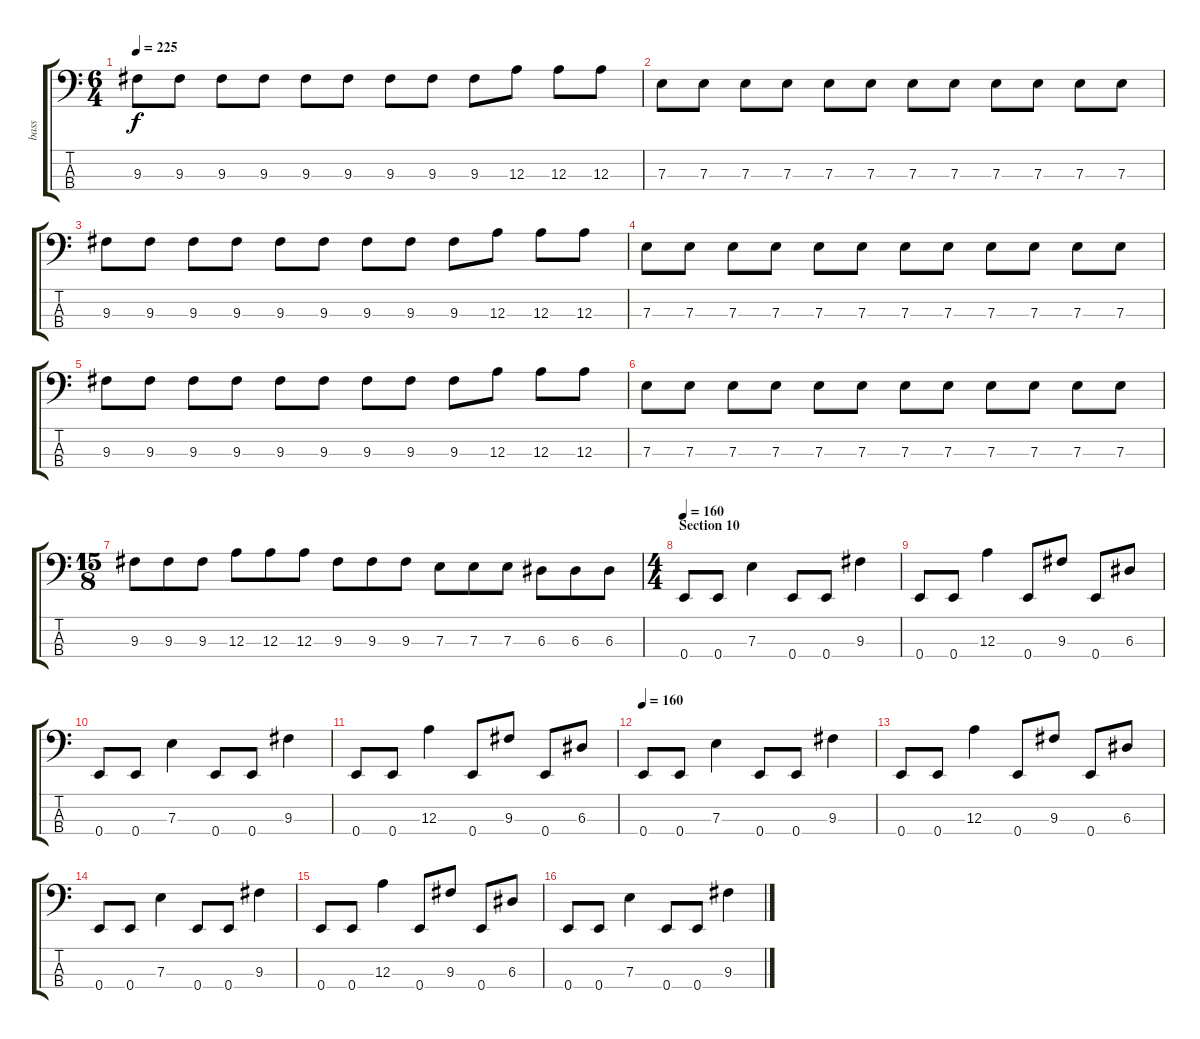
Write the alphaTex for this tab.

\track ("bass" "bass") {instrument electricbassfinger}
\staff {score tabs}
\tuning (G2 D2 A1 E1) {hide}
\ts (6 4)
\tempo 225
\clef f4
\ks c
9.3.8{dy f} 9.3.8 9.3.8 9.3.8 9.3.8 9.3.8 9.3.8 9.3.8 9.3.8 12.3.8 12.3.8 12.3.8 |
7.3.8 7.3.8 7.3.8 7.3.8 7.3.8 7.3.8 7.3.8 7.3.8 7.3.8 7.3.8 7.3.8 7.3.8 |
9.3.8 9.3.8 9.3.8 9.3.8 9.3.8 9.3.8 9.3.8 9.3.8 9.3.8 12.3.8 12.3.8 12.3.8 |
7.3.8 7.3.8 7.3.8 7.3.8 7.3.8 7.3.8 7.3.8 7.3.8 7.3.8 7.3.8 7.3.8 7.3.8 |
9.3.8 9.3.8 9.3.8 9.3.8 9.3.8 9.3.8 9.3.8 9.3.8 9.3.8 12.3.8 12.3.8 12.3.8 |
7.3.8 7.3.8 7.3.8 7.3.8 7.3.8 7.3.8 7.3.8 7.3.8 7.3.8 7.3.8 7.3.8 7.3.8 |
\ts (15 8)
9.3.8 9.3.8 9.3.8 12.3.8 12.3.8 12.3.8 9.3.8 9.3.8 9.3.8 7.3.8 7.3.8 7.3.8 6.3.8 6.3.8 6.3.8 |
\ts (4 4)
\section ("" "Section 10")
\tempo 160
0.4.8 0.4.8 7.3.4 0.4.8 0.4.8 9.3.4 |
0.4.8 0.4.8 12.3.4 0.4.8 9.3.8 0.4.8 6.3.8 |
0.4.8 0.4.8 7.3.4 0.4.8 0.4.8 9.3.4 |
0.4.8 0.4.8 12.3.4 0.4.8 9.3.8 0.4.8 6.3.8 |
\tempo 160
0.4.8 0.4.8 7.3.4 0.4.8 0.4.8 9.3.4 |
0.4.8 0.4.8 12.3.4 0.4.8 9.3.8 0.4.8 6.3.8 |
0.4.8 0.4.8 7.3.4 0.4.8 0.4.8 9.3.4 |
0.4.8 0.4.8 12.3.4 0.4.8 9.3.8 0.4.8 6.3.8 |
0.4.8 0.4.8 7.3.4 0.4.8 0.4.8 9.3.4
